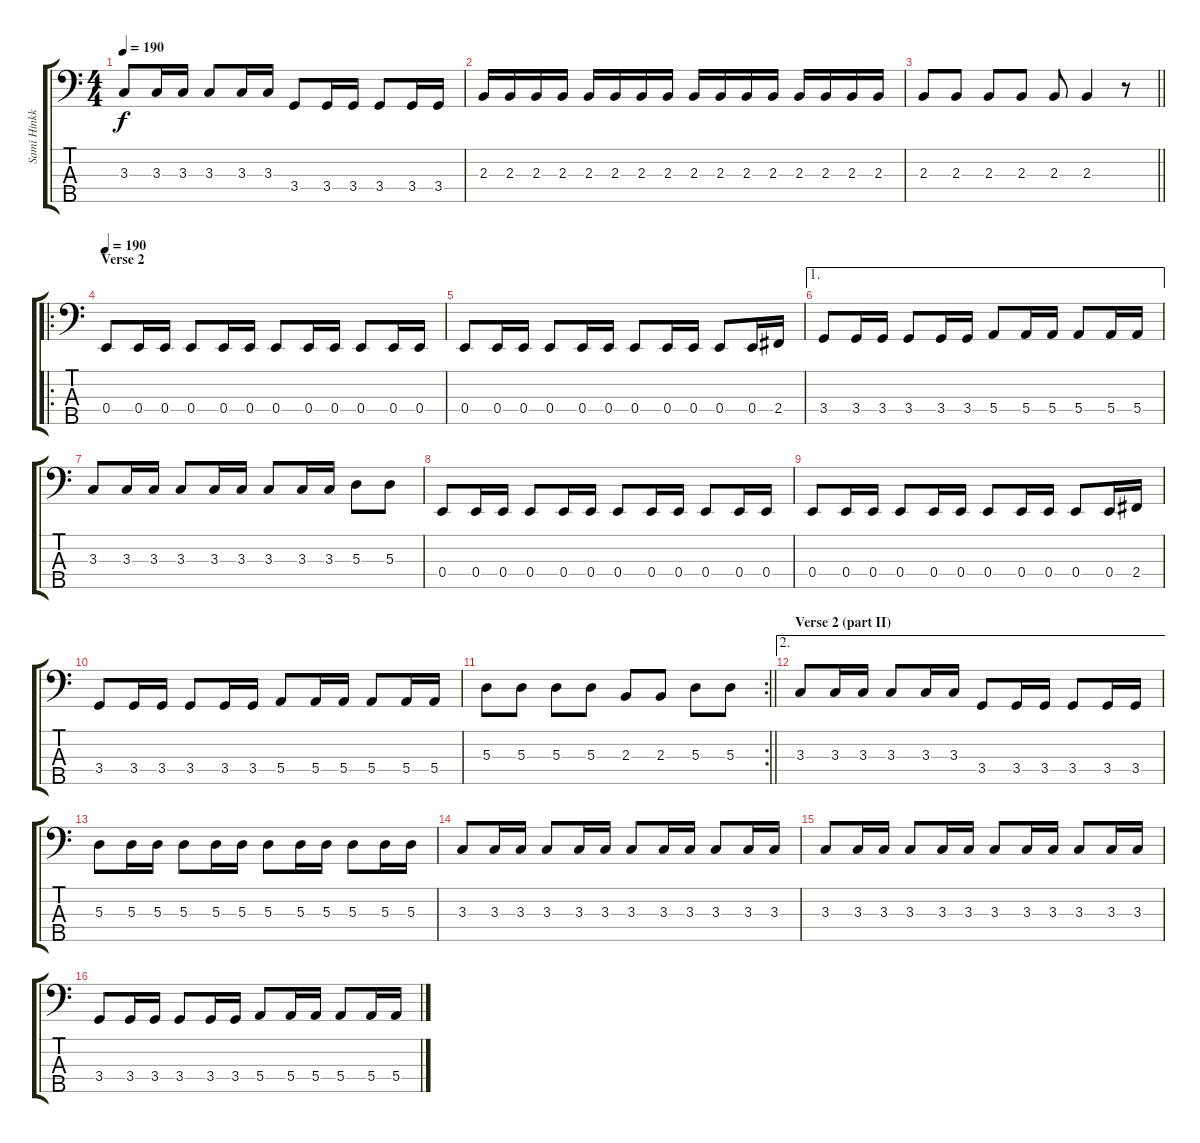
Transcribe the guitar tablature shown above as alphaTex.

\track ("Sami Hinkka" "Sami Hinkk") {instrument electricbasspick}
\staff {score tabs}
\tuning (G2 D2 A1 E1 B0) {hide}
\ts (4 4)
\tempo 190
\clef f4
\ks c
3.3.8{dy f} 3.3.16 3.3.16 3.3.8 3.3.16 3.3.16 3.4.8 3.4.16 3.4.16 3.4.8 3.4.16 3.4.16 |
2.3.16 2.3.16 2.3.16 2.3.16 2.3.16 2.3.16 2.3.16 2.3.16 2.3.16 2.3.16 2.3.16 2.3.16 2.3.16 2.3.16 2.3.16 2.3.16 |
\barLineRight lightlight
2.3.8 2.3.8 2.3.8 2.3.8 2.3.8 2.3.4 r.8 |
\ro
\section ("" "Verse 2")
\tempo 190
0.4.8 0.4.16 0.4.16 0.4.8 0.4.16 0.4.16 0.4.8 0.4.16 0.4.16 0.4.8 0.4.16 0.4.16 |
0.4.8 0.4.16 0.4.16 0.4.8 0.4.16 0.4.16 0.4.8 0.4.16 0.4.16 0.4.8 0.4.16 2.4.16 |
\ae 1
3.4.8 3.4.16 3.4.16 3.4.8 3.4.16 3.4.16 5.4.8 5.4.16 5.4.16 5.4.8 5.4.16 5.4.16 |
3.3.8 3.3.16 3.3.16 3.3.8 3.3.16 3.3.16 3.3.8 3.3.16 3.3.16 5.3.8 5.3.8 |
0.4.8 0.4.16 0.4.16 0.4.8 0.4.16 0.4.16 0.4.8 0.4.16 0.4.16 0.4.8 0.4.16 0.4.16 |
0.4.8 0.4.16 0.4.16 0.4.8 0.4.16 0.4.16 0.4.8 0.4.16 0.4.16 0.4.8 0.4.16 2.4.16 |
3.4.8 3.4.16 3.4.16 3.4.8 3.4.16 3.4.16 5.4.8 5.4.16 5.4.16 5.4.8 5.4.16 5.4.16 |
\rc 2
\barLineRight lightlight
5.3.8 5.3.8 5.3.8 5.3.8 2.3.8 2.3.8 5.3.8 5.3.8 |
\ae 2
\section ("" "Verse 2 (part II)")
3.3.8 3.3.16 3.3.16 3.3.8 3.3.16 3.3.16 3.4.8 3.4.16 3.4.16 3.4.8 3.4.16 3.4.16 |
5.3.8 5.3.16 5.3.16 5.3.8 5.3.16 5.3.16 5.3.8 5.3.16 5.3.16 5.3.8 5.3.16 5.3.16 |
3.3.8 3.3.16 3.3.16 3.3.8 3.3.16 3.3.16 3.3.8 3.3.16 3.3.16 3.3.8 3.3.16 3.3.16 |
3.3.8 3.3.16 3.3.16 3.3.8 3.3.16 3.3.16 3.3.8 3.3.16 3.3.16 3.3.8 3.3.16 3.3.16 |
3.4.8 3.4.16 3.4.16 3.4.8 3.4.16 3.4.16 5.4.8 5.4.16 5.4.16 5.4.8 5.4.16 5.4.16
